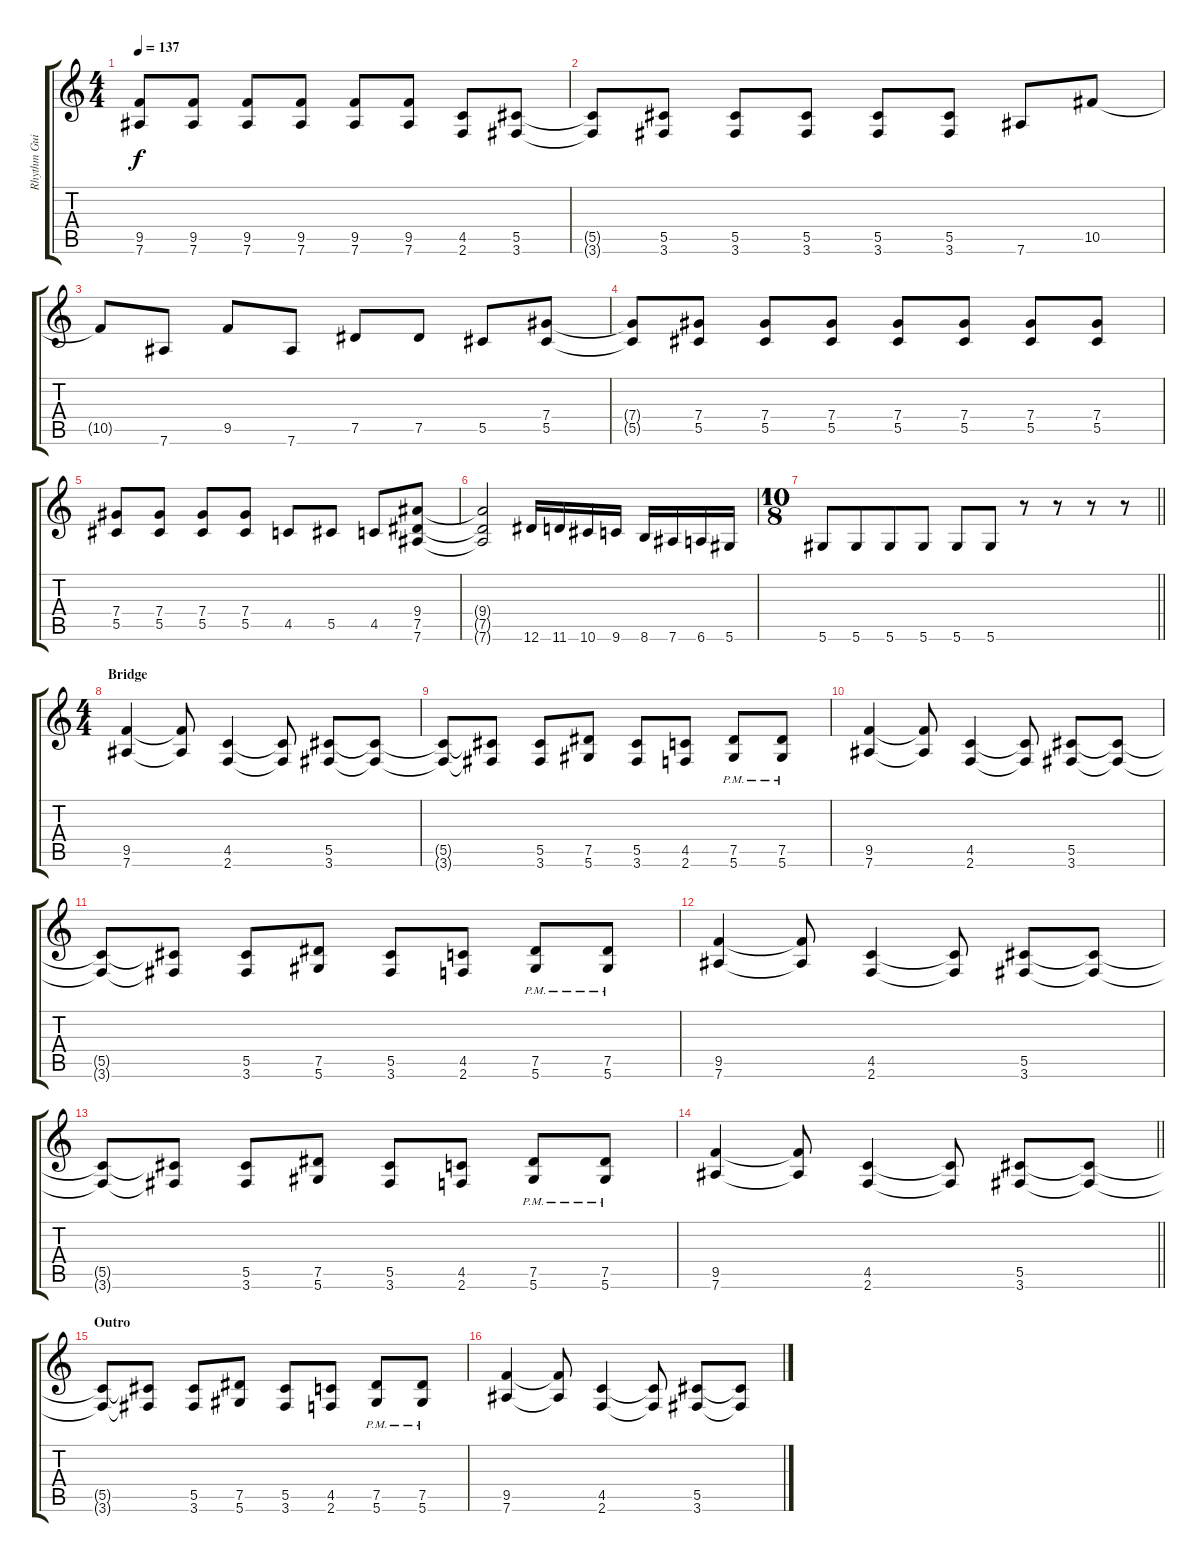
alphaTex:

\track ("Rhythm Guitar" "Rhythm Gui") {instrument electricguitarclean}
\staff {score tabs}
\tuning (Eb4 Bb3 Gb3 Db3 Ab2 Eb2) {hide}
\ts (4 4)
\tempo 137
\clef g2
\ks c
(9.5 7.6).8{dy f} (9.5 7.6).8 (9.5 7.6).8 (9.5 7.6).8 (9.5 7.6).8 (9.5 7.6).8 (4.5 2.6).8 (5.5 3.6).8 |
(5.5{t} 3.6{t}).8 (5.5 3.6).8 (5.5 3.6).8 (5.5 3.6).8 (5.5 3.6).8 (5.5 3.6).8 7.6.8 10.5.8 |
10.5{t}.8 7.6.8 9.5.8 7.6.8 7.5.8 7.5.8 5.5.8 (7.4 5.5).8 |
(7.4{t} 5.5{t}).8 (7.4 5.5).8 (7.4 5.5).8 (7.4 5.5).8 (7.4 5.5).8 (7.4 5.5).8 (7.4 5.5).8 (7.4 5.5).8 |
(7.4 5.5).8 (7.4 5.5).8 (7.4 5.5).8 (7.4 5.5).8 4.5.8 5.5.8 4.5.8 (9.4 7.5 7.6).8 |
(9.4{t} 7.5{t} 7.6{t}).2 12.6.16{instrument guitarfretnoise} 11.6.16 10.6.16 9.6.16 8.6.16 7.6.16 6.6.16 5.6.16 |
\ts (10 8)
\barLineRight lightlight
5.6.8{volume 16 instrument distortionguitar} 5.6.8 5.6.8 5.6.8 5.6.8 5.6.8 r.8 r.8 r.8 r.8 |
\ts (4 4)
\section ("" "Bridge")
(9.5 7.6).4 (9.5{t} 7.6{t}).8 (4.5 2.6).4 (4.5{t} 2.6{t}).8 (5.5 3.6).8 (5.5{t} 3.6{t}).8 |
(5.5{t} 3.6{t}).8 (5.5{t} 3.6{t}).8 (5.5 3.6).8 (7.5 5.6).8 (5.5 3.6).8 (4.5 2.6).8 (7.5{pm} 5.6{pm}).8 (7.5{pm} 5.6{pm}).8 |
(9.5 7.6).4 (9.5{t} 7.6{t}).8 (4.5 2.6).4 (4.5{t} 2.6{t}).8 (5.5 3.6).8 (5.5{t} 3.6{t}).8 |
(5.5{t} 3.6{t}).8 (5.5{t} 3.6{t}).8 (5.5 3.6).8 (7.5 5.6).8 (5.5 3.6).8 (4.5 2.6).8 (7.5{pm} 5.6{pm}).8 (7.5{pm} 5.6{pm}).8 |
(9.5 7.6).4 (9.5{t} 7.6{t}).8 (4.5 2.6).4 (4.5{t} 2.6{t}).8 (5.5 3.6).8 (5.5{t} 3.6{t}).8 |
(5.5{t} 3.6{t}).8 (5.5{t} 3.6{t}).8 (5.5 3.6).8 (7.5 5.6).8 (5.5 3.6).8 (4.5 2.6).8 (7.5{pm} 5.6{pm}).8 (7.5{pm} 5.6{pm}).8 |
\barLineRight lightlight
(9.5 7.6).4 (9.5{t} 7.6{t}).8 (4.5 2.6).4 (4.5{t} 2.6{t}).8 (5.5 3.6).8 (5.5{t} 3.6{t}).8 |
\section ("" "Outro")
(5.5{t} 3.6{t}).8 (5.5{t} 3.6{t}).8 (5.5 3.6).8 (7.5 5.6).8 (5.5 3.6).8 (4.5 2.6).8 (7.5{pm} 5.6{pm}).8 (7.5{pm} 5.6{pm}).8 |
(9.5 7.6).4 (9.5{t} 7.6{t}).8 (4.5 2.6).4 (4.5{t} 2.6{t}).8 (5.5 3.6).8 (5.5{t} 3.6{t}).8
